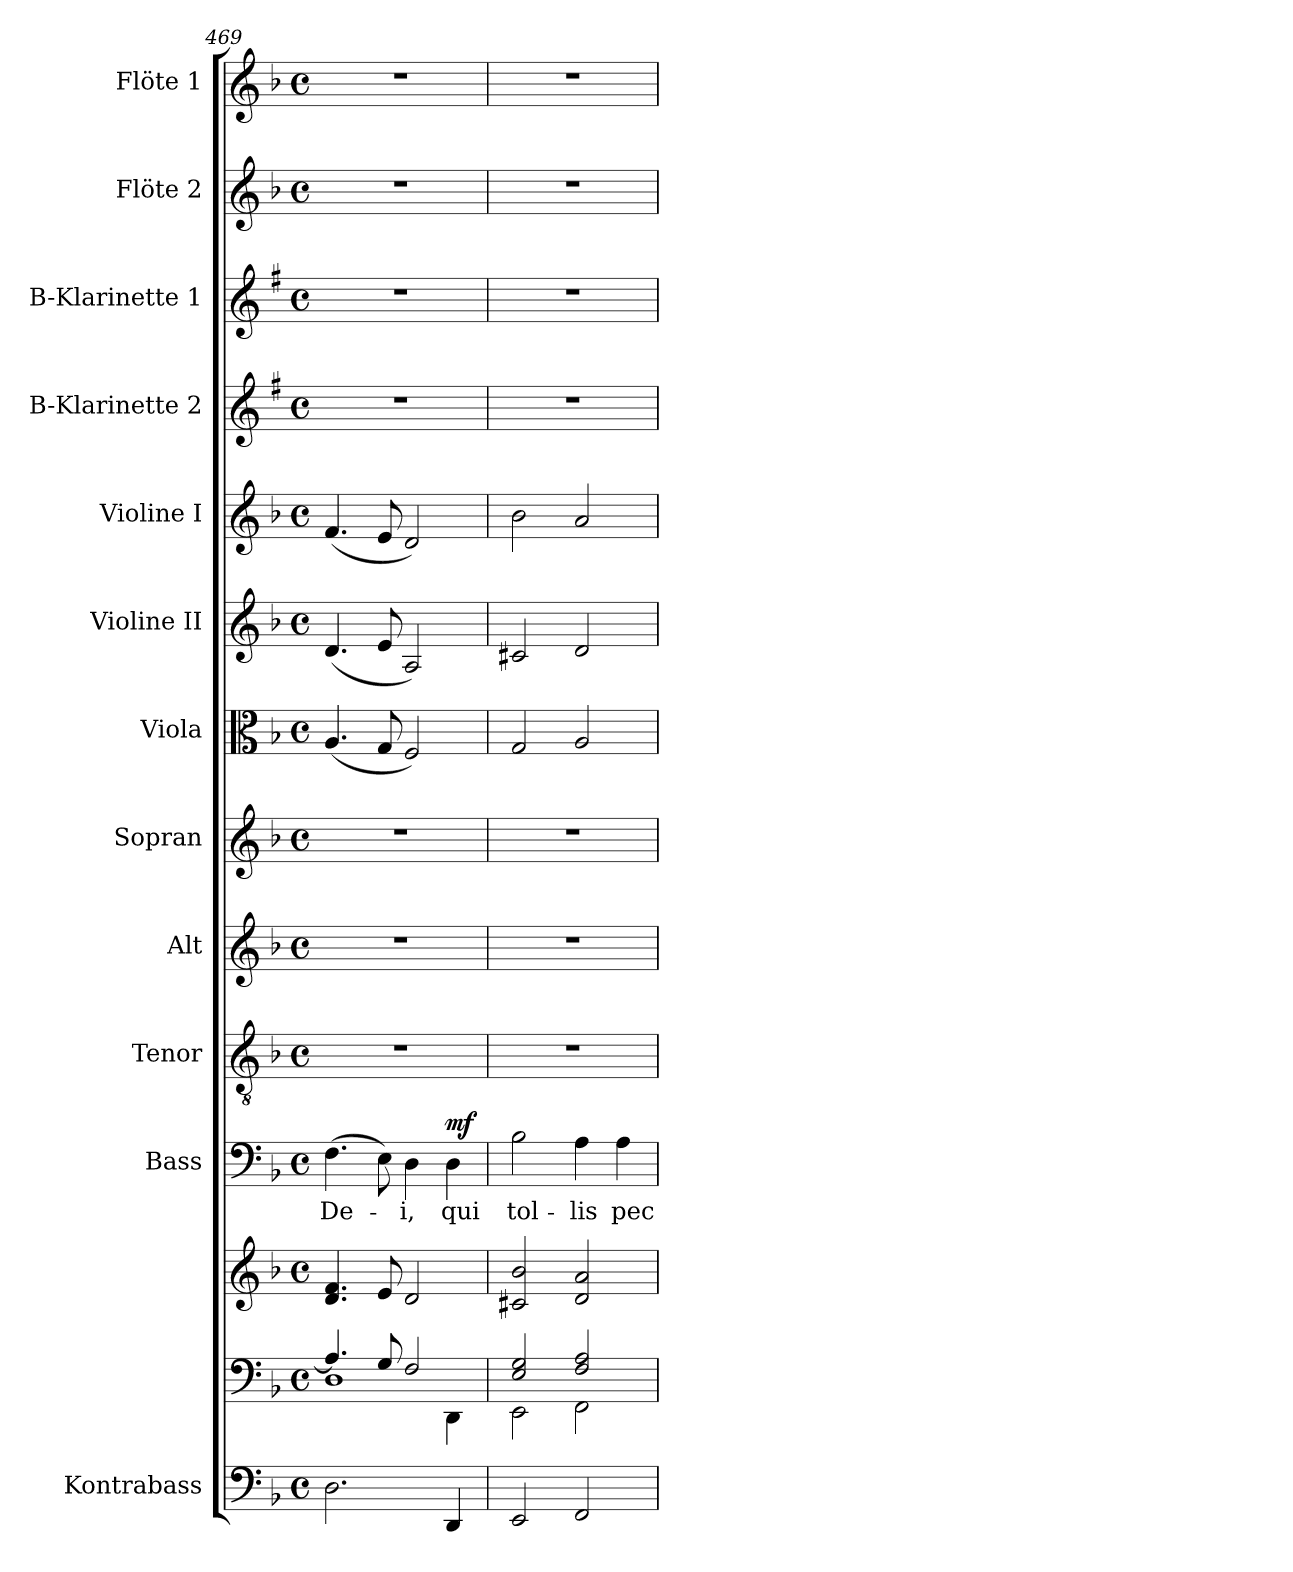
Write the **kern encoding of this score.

**kern	**kern	**kern	**kern	**text	**dynam	**kern	**kern	**kern	**kern	**kern	**kern	**kern	**kern	**kern	**kern
*part13	*part12	*part12	*part11	*part11	*part11	*part10	*part9	*part8	*part7	*part6	*part5	*part4	*part3	*part2	*part1
*staff14	*staff13	*staff12	*staff11	*staff11	*staff11	*staff10	*staff9	*staff8	*staff7	*staff6	*staff5	*staff4	*staff3	*staff2	*staff1
*I"Kontrabass	*	*	*I"Bass	*	*	*I"Tenor	*I"Alt	*I"Sopran	*I"Viola	*I"Violine II	*I"Violine I	*I"B-Klarinette 2	*I"B-Klarinette 1	*I"Flöte 2	*I"Flöte 1
*I'Kb.	*	*	*I'B.	*	*	*I'T.	*I'A.	*I'S.	*I'Vla.	*I'Vl. II	*I'Vl. I	*I'B Kl. 2	*I'B Kl. 1	*I'Fl. 2	*I'Fl. 1
*clefF4	*clefF4	*clefG2	*clefF4	*	*	*clefGv2	*clefG2	*clefG2	*clefC3	*clefG2	*clefG2	*clefG2	*clefG2	*clefG2	*clefG2
*ITrd7c12	*	*	*	*	*	*	*	*	*	*	*	*ITrd1c2	*ITrd1c2	*	*
*k[b-]	*k[b-]	*k[b-]	*k[b-]	*	*	*k[b-]	*k[b-]	*k[b-]	*k[b-]	*k[b-]	*k[b-]	*k[b-]	*k[b-]	*k[b-]	*k[b-]
*F:	*F:	*F:	*F:	*	*	*F:	*F:	*F:	*F:	*F:	*F:	*F:	*F:	*F:	*F:
*M4/4	*M4/4	*M4/4	*M4/4	*	*	*M4/4	*M4/4	*M4/4	*M4/4	*M4/4	*M4/4	*M4/4	*M4/4	*M4/4	*M4/4
*met(c)	*met(c)	*met(c)	*met(c)	*	*	*met(c)	*met(c)	*met(c)	*met(c)	*met(c)	*met(c)	*met(c)	*met(c)	*met(c)	*met(c)
=469	=469	=469	=469	=469	=469	=469	=469	=469	=469	=469	=469	=469	=469	=469	=469
*	*^	*	*	*	*	*	*	*	*	*	*	*	*	*	*
*	*	*^	*	*	*	*	*	*	*	*	*	*	*	*	*	*
!	!	!	!	!	!	!LO:LY:b	!	!	!	!	!	!	!	!	!	!	!
2.DD\	4.A/]	1D	2.ryy	4.d/ 4.f/	(>4.F\	De-	.	1r	1r	1r	(<4.A/	(<4.d/	(<4.f/	1r	1r	1r	1r
.	8G/	.	.	8e/	8E\)	.	.	.	.	.	8G/	8e/	8e/	.	.	.	.
!	!	!	!	!	!	!LO:LY:b	!	!	!	!	!	!	!	!	!	!	!
.	2F/	.	.	2d/	4D\	-i,	.	.	.	.	2F/)	2A/)	2d/)	.	.	.	.
!	!	!	!	!	!	!LO:LY:b	!LO:DY:a	!	!	!	!	!	!	!	!	!	!
4DDD/	.	.	4DD\	.	4D\	qui	mf	.	.	.	.	.	.	.	.	.	.
=470	=470	=470	=470	=470	=470	=470	=470	=470	=470	=470	=470	=470	=470	=470	=470	=470	=470
!	!	!	!	!	!	!LO:LY:b	!	!	!	!	!	!	!	!	!	!	!
*	*	*v	*v	*	*	*	*	*	*	*	*	*	*	*	*	*	*
2EEE/	2E/ 2G/	2EE\	2c#X/ 2b-/	2B-\	tol-	.	1r	1r	1r	2G/	2c#X/	2b-\	1r	1r	1r	1r
!	!	!	!	!	!LO:LY:b	!	!	!	!	!	!	!	!	!	!	!
2FFF/	2F/ 2A/	2FF\	2d/ 2a/	4A\	-lis	.	.	.	.	2A/	2d/	2a/	.	.	.	.
!	!	!	!	!	!LO:LY:b	!	!	!	!	!	!	!	!	!	!	!
.	.	.	.	4A\	pec-	.	.	.	.	.	.	.	.	.	.	.
*	*v	*v	*	*	*	*	*	*	*	*	*	*	*	*	*	*
=	=	=	=	=	=	=	=	=	=	=	=	=	=	=	=
*-	*-	*-	*-	*-	*-	*-	*-	*-	*-	*-	*-	*-	*-	*-	*-
